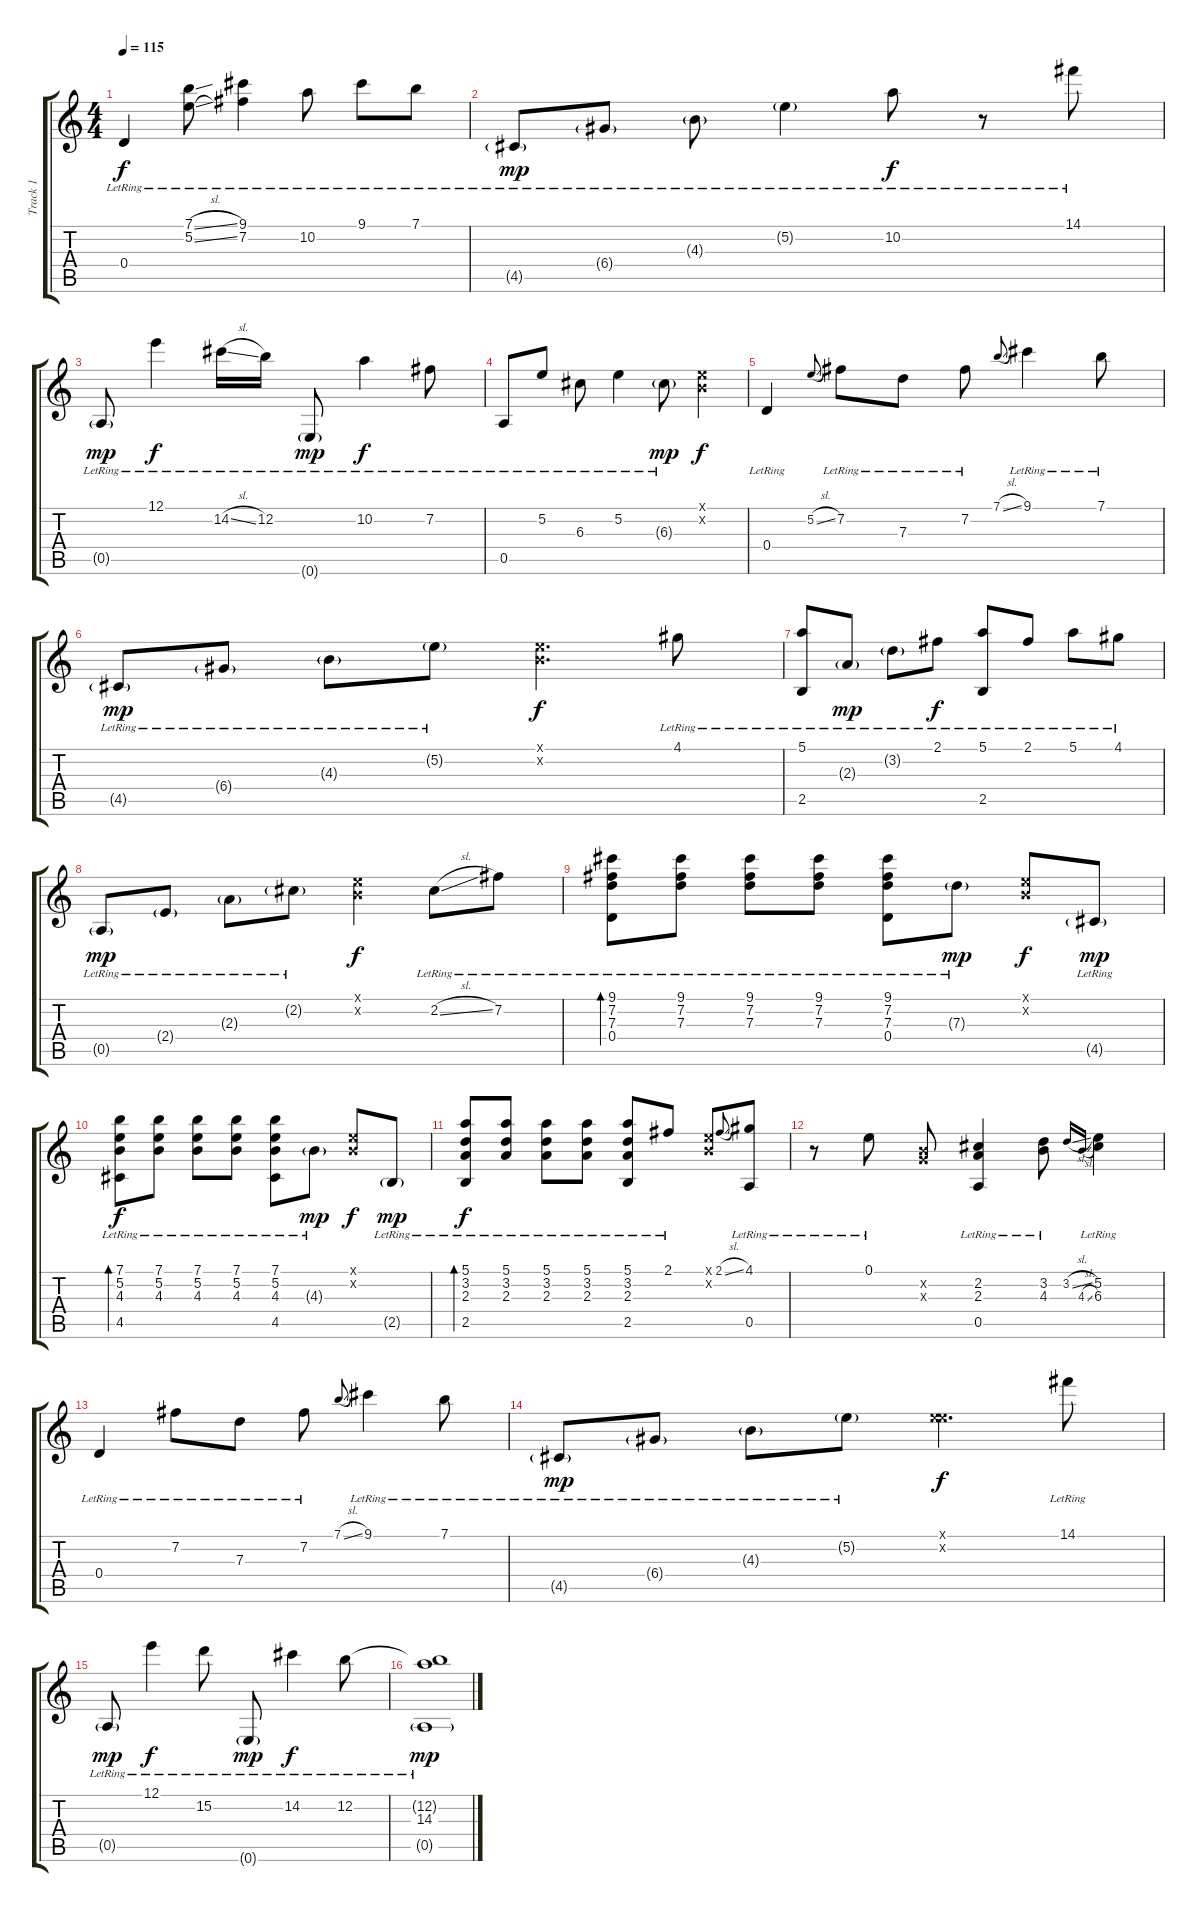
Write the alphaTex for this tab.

\track ("Track 1" "Track 1") {instrument acousticguitarsteel}
\staff {score tabs}
\tuning (E4 B3 G3 D3 A2 E2) {hide}
\ts (4 4)
\tempo 115
\clef g2
\ks c
0.4{lr}.4{dy f} (7.1{sl lr} 5.2{sl lr}).8 (9.1{lr} 7.2{lr}).4 10.2{lr}.8 9.1{lr}.8 7.1{lr}.8 |
4.5{g lr}.8{dy mp} 6.4{g lr}.8 4.3{g lr}.8 5.2{g lr}.4 10.2{lr}.8{dy f} r.8 14.1{lr}.8 |
0.5{g lr}.8{dy mp} 12.1{lr}.4{dy f} 14.2{sl lr}.16 12.2{lr}.16 0.6{g lr}.8{dy mp} 10.2{lr}.4{dy f} 7.2{lr}.8 |
0.5{lr}.8 5.2{lr}.8 6.3{lr}.8 5.2{lr}.4 6.3{g lr}.8{dy mp} (0.1{x} 0.2{x}).4{dy f} |
0.4{lr}.4 5.2{sl}.8{gr onbeat} 7.2{lr}.8 7.3{lr}.8 7.2{lr}.8 7.1{sl}.8{gr onbeat} 9.1{lr}.4 7.1{lr}.8 |
4.5{g lr}.8{dy mp} 6.4{g lr}.8 4.3{g lr}.8 5.2{g lr}.8 (0.1{x} 0.2{x}).4{d dy f} 4.1{lr}.8 |
(5.1{lr} 2.5{lr}).8 2.3{g lr}.8{dy mp} 3.2{g lr}.8 2.1{lr}.8{dy f} (5.1{lr} 2.5{lr}).8 2.1{lr}.8 5.1{lr}.8 4.1{lr}.8 |
0.5{g lr}.8{dy mp} 2.4{g lr}.8 2.3{g lr}.8 2.2{g lr}.8 (0.1{x} 0.2{x}).4{dy f} 2.2{sl lr}.8 7.2{lr}.8 |
(9.1{lr} 7.2{lr} 7.3{lr} 0.4{lr}).8{bd 240} (9.1{lr} 7.2{lr} 7.3{lr}).8 (9.1{lr} 7.2{lr} 7.3{lr}).8 (9.1{lr} 7.2{lr} 7.3{lr}).8 (9.1{lr} 7.2{lr} 7.3{lr} 0.4{lr}).8 7.3{g lr}.8{dy mp} (0.1{x} 0.2{x}).8{dy f} 4.5{g lr}.8{dy mp} |
(7.1{lr} 5.2{lr} 4.3{lr} 4.5{lr}).8{bd 240 dy f} (7.1{lr} 5.2{lr} 4.3{lr}).8 (7.1{lr} 5.2{lr} 4.3{lr}).8 (7.1{lr} 5.2{lr} 4.3{lr}).8 (7.1{lr} 5.2{lr} 4.3{lr} 4.5{lr}).8 4.3{g lr}.8{dy mp} (0.1{x} 0.2{x}).8{dy f} 2.5{g lr}.8{dy mp} |
(5.1{lr} 3.2{lr} 2.3{lr} 2.5{lr}).8{bd 120 dy f} (5.1{lr} 3.2{lr} 2.3{lr}).8 (5.1{lr} 3.2{lr} 2.3{lr}).8 (5.1{lr} 3.2{lr} 2.3{lr}).8 (5.1{lr} 3.2{lr} 2.3{lr} 2.5{lr}).8 2.1{lr}.8 (0.1{x} 0.2{x}).8 2.1{sl}.8{gr onbeat} (4.1{lr} 0.5{lr}).8 |
r.8 0.1{lr}.8 (0.2{x} 0.3{x}).8 (2.2{lr} 2.3{lr} 0.5{lr}).4 (3.2{lr} 4.3{lr}).8 3.2{sl}.16{gr onbeat} 4.3{sl}.16{gr onbeat} (5.2{lr} 6.3{lr}).4 |
0.4{lr}.4 7.2{lr}.8 7.3{lr}.8 7.2{lr}.8 7.1{sl}.8{gr onbeat} 9.1{lr}.4 7.1{lr}.8 |
4.5{g lr}.8{dy mp} 6.4{g lr}.8 4.3{g lr}.8 5.2{g lr}.8 (0.1{x} 5.2{x}).4{d dy f} 14.1{lr}.8 |
0.5{g lr}.8{dy mp} 12.1{lr}.4{dy f} 15.2{lr}.8 0.6{g lr}.8{dy mp} 14.2{lr}.4{dy f} 12.2{lr}.8 |
(12.2{t} 14.3{lr} 0.5{g lr}).1{dy mp}
